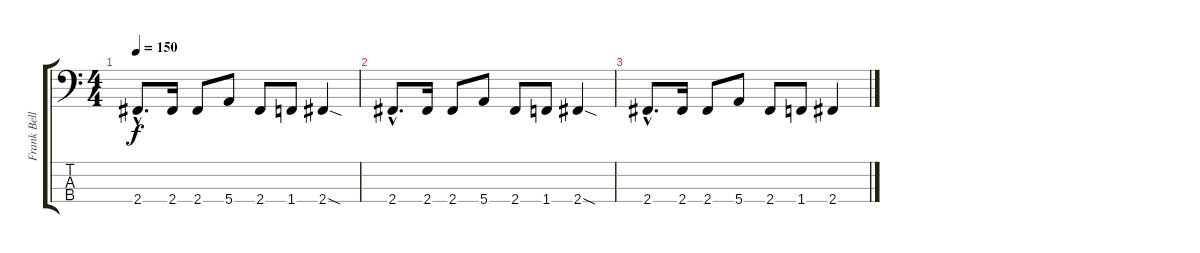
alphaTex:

\track ("Frank Bello" "Frank Bell") {instrument electricbasspick}
\staff {score tabs}
\tuning (G2 D2 A1 E1) {hide}
\ts (4 4)
\tempo 150
\clef f4
\ks c
2.4{hac}.8{d dy f} 2.4.16 2.4.8 5.4.8 2.4.8 1.4.8 2.4{sod}.4 |
2.4{hac}.8{d} 2.4.16 2.4.8 5.4.8 2.4.8 1.4.8 2.4{sod}.4 |
2.4{hac}.8{d} 2.4.16 2.4.8 5.4.8 2.4.8 1.4.8 2.4.4
